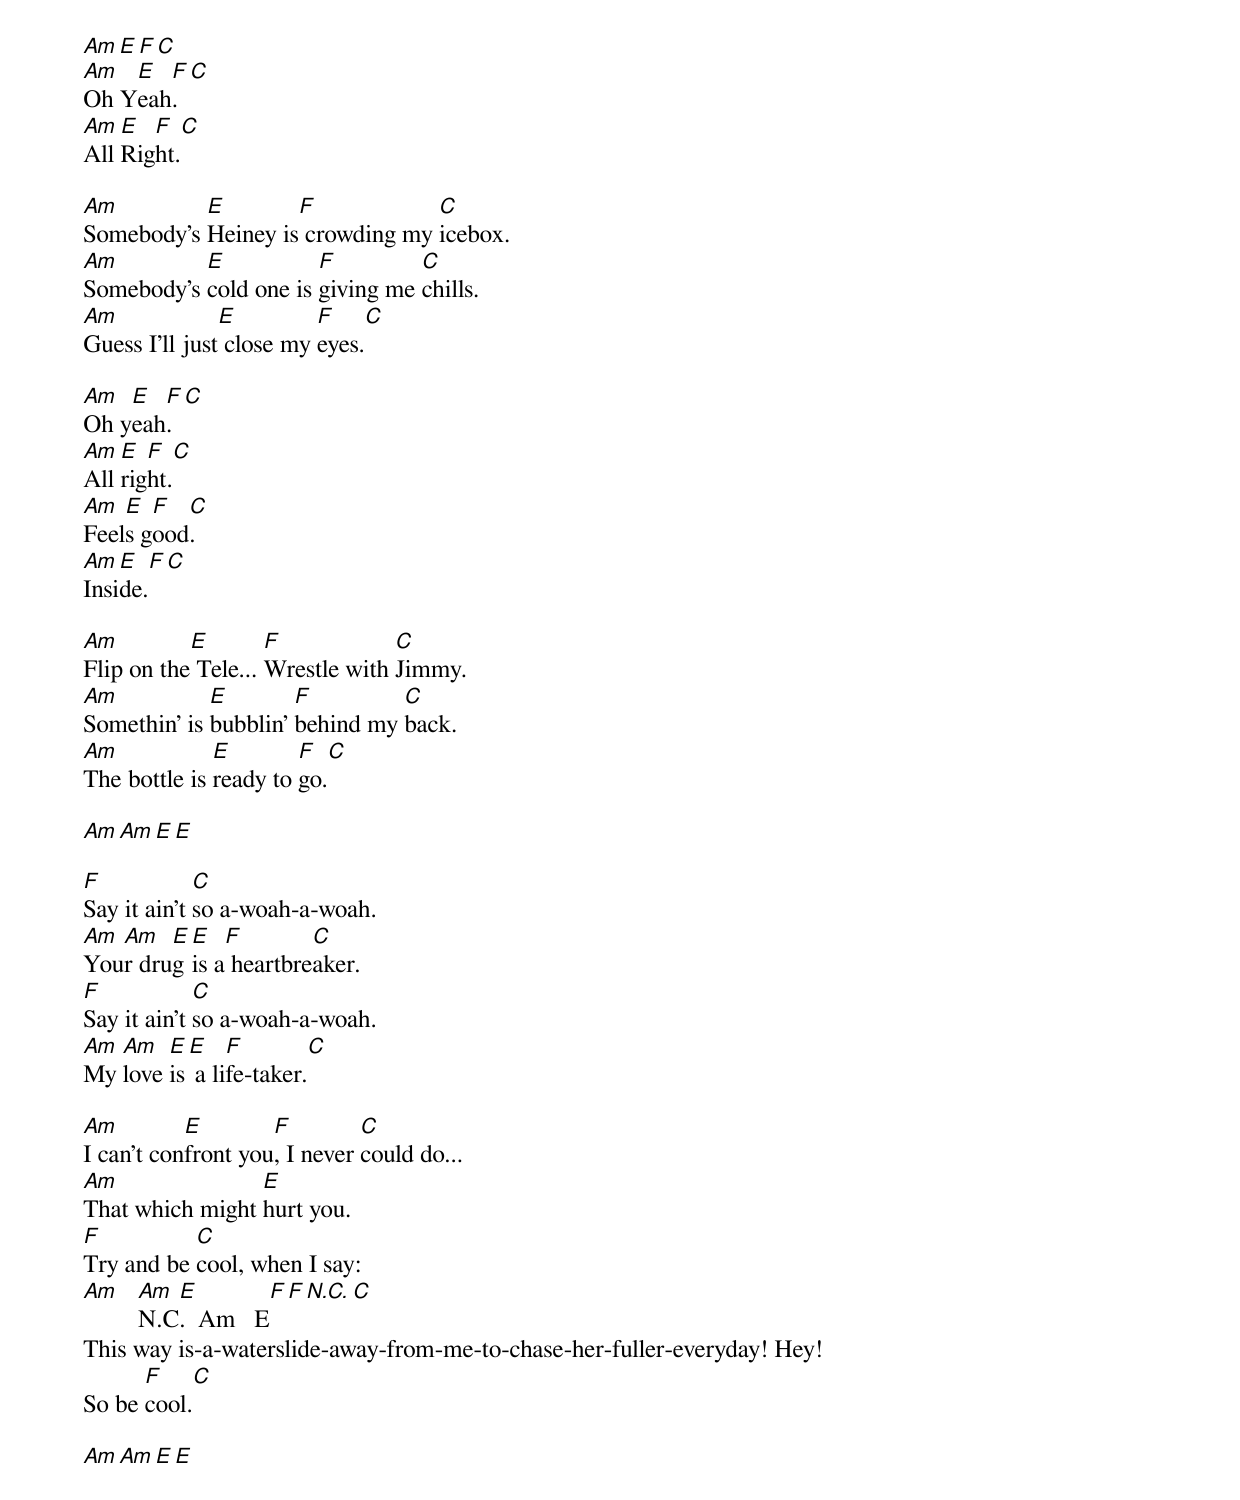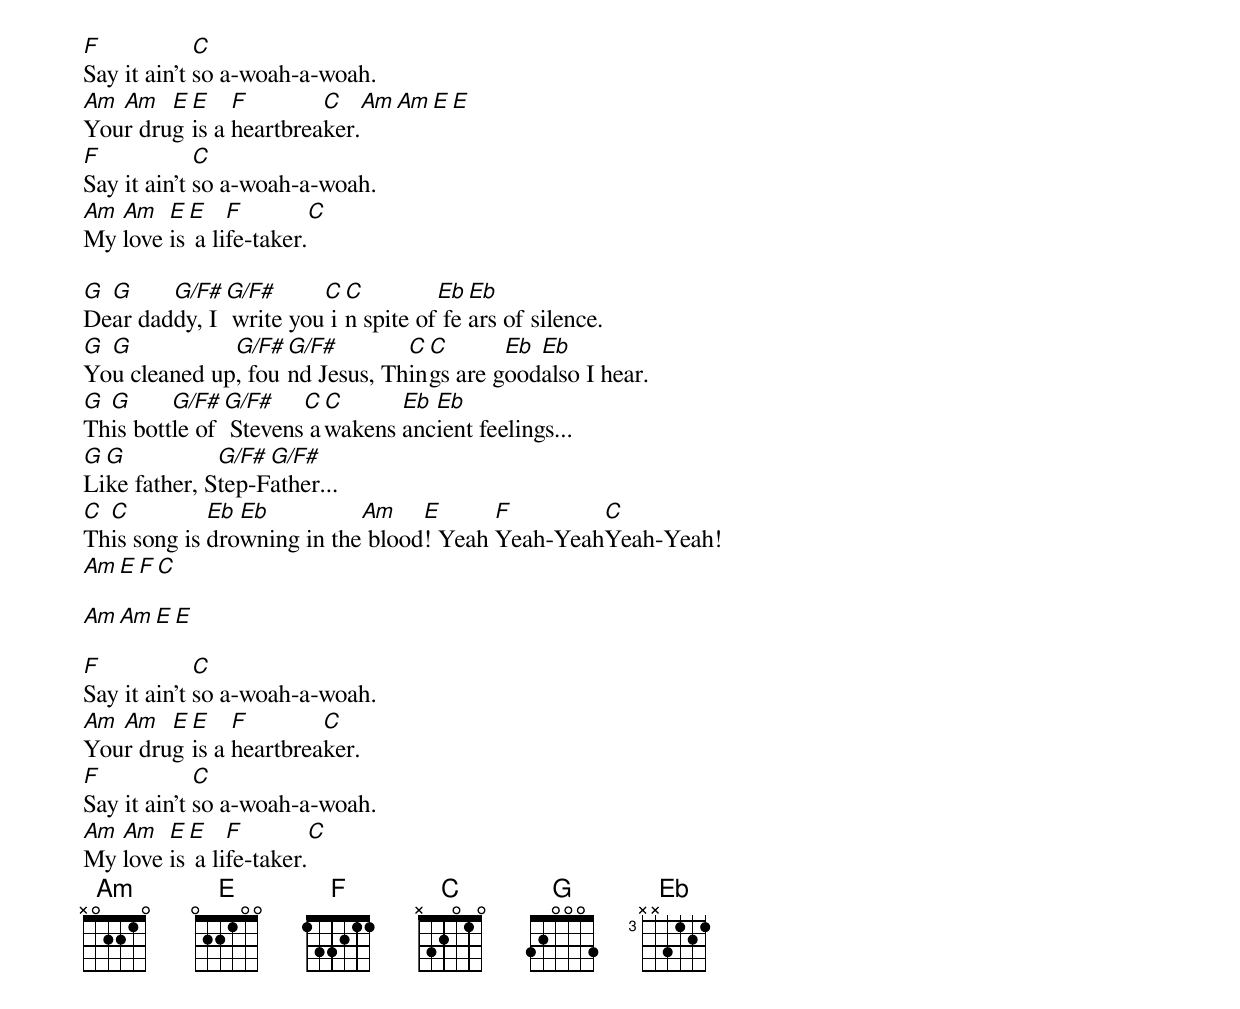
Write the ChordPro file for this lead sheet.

[Am][E][F][C]
[Am]Oh Y[E]eah[F].[C]
[Am]All [E]Rig[F]ht.[C]

[Am]Somebody's [E]Heiney is[F] crowding my [C]icebox.
[Am]Somebody's [E]cold one is [F]giving me [C]chills.
[Am]Guess I'll just[E] close my [F]eyes.[C]

[Am]Oh y[E]eah[F].[C]
[Am]All [E]rig[F]ht.[C]
[Am]Feel[E]s g[F]ood[C].
[Am]Insi[E]de.[F][C]

[Am]Flip on the[E] Tele... [F]Wrestle with [C]Jimmy.
[Am]Somethin' is [E]bubblin' [F]behind my [C]back.
[Am]The bottle is [E]ready to [F]go.[C]

[Am][Am][E][E]

[F]Say it ain't [C]so a-woah-a-woah.
[Am]You[Am]r dru[E]g [E]is a[F] heartbre[C]aker.
[F]Say it ain't [C]so a-woah-a-woah.
[Am]My [Am]love [E]is[E] a li[F]fe-taker.[C]

[Am]I can't con[E]front you[F], I never [C]could do...
[Am]That which might [E]hurt you.
[F]Try and be [C]cool, when I say:
[Am]   [Am]N.C[E].  Am   E[F][F][N.C.][C]
This way is-a-waterslide-away-from-me-to-chase-her-fuller-everyday! Hey!
So be [F]cool.[C]

[Am][Am][E][E]

[F]Say it ain't [C]so a-woah-a-woah.
[Am]You[Am]r dru[E]g [E]is a [F]heartbrea[C]ker.[Am][Am][E][E]
[F]Say it ain't [C]so a-woah-a-woah.
[Am]My [Am]love [E]is[E] a li[F]fe-taker.[C]

[G]De[G]ar dad[G/F#]dy, I[G/F#] write you[C] i[C]n spite of[Eb] fe[Eb]ars of silence.
[G]Yo[G]u cleaned up[G/F#], fou[G/F#]nd Jesus, Th[C]in[C]gs are g[Eb]ood[Eb]also I hear.
[G]Th[G]is bott[G/F#]le of[G/F#] Stevens[C] a[C]wakens [Eb]anc[Eb]ient feelings...
[G]Li[G]ke father, S[G/F#]tep-F[G/F#]ather...
[C]Th[C]is song is [Eb]dro[Eb]wning in the[Am] blood[E]! Yeah [F]Yeah-Yeah[C]Yeah-Yeah!
[Am][E][F][C]

[Am][Am][E][E]

[F]Say it ain't [C]so a-woah-a-woah.
[Am]You[Am]r dru[E]g [E]is a [F]heartbrea[C]ker.
[F]Say it ain't [C]so a-woah-a-woah.
[Am]My [Am]love [E]is[E] a li[F]fe-taker.[C]
